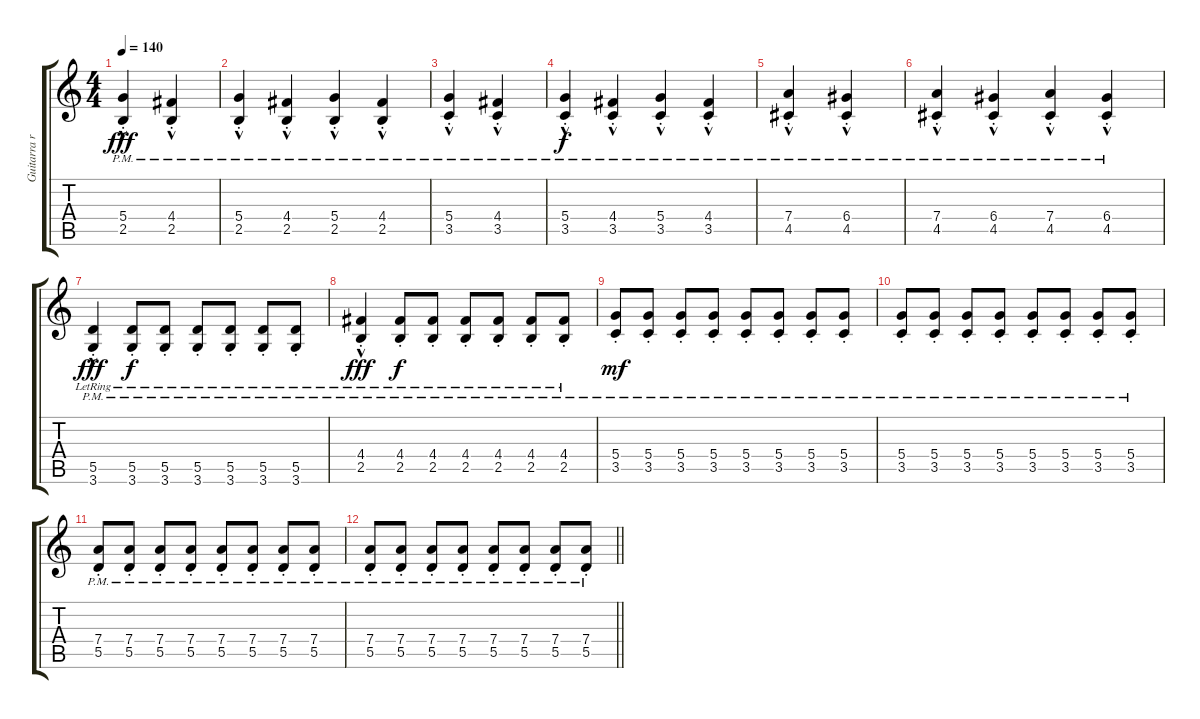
\track ("Guitarra ritmica" "Guitarra r") {instrument overdrivenguitar}
\staff {score tabs}
\tuning (E4 B3 G3 D3 A2 E2) {hide}
\ts (4 4)
\tempo 140
\clef g2
\ks c
(5.4{hac pm st} 2.5{hac pm st}).4{dy fff} (4.4{hac pm st} 2.5{hac pm st}).4 |
(5.4{hac pm st} 2.5{hac pm st}).4{volume 12} (4.4{hac pm st} 2.5{hac pm st}).4 (5.4{hac pm st} 2.5{hac pm st}).4 (4.4{hac pm st} 2.5{hac pm st}).4 |
(5.4{hac pm st} 3.5{hac pm st}).4 (4.4{hac pm st} 3.5{hac pm st}).4 |
(5.4{hac pm st} 3.5{hac pm st}).4{dy f volume 12} (4.4{hac pm st} 3.5{hac pm st}).4 (5.4{hac pm st} 3.5{hac pm st}).4 (4.4{hac pm st} 3.5{hac pm st}).4 |
(7.4{hac pm st} 4.5{hac pm st}).4 (6.4{hac pm st} 4.5{hac pm st}).4 |
(7.4{hac pm st} 4.5{hac pm st}).4 (6.4{hac pm st} 4.5{hac pm st}).4 (7.4{hac pm st} 4.5{hac pm st}).4 (6.4{hac pm st} 4.5{hac pm st}).4 |
(5.5{hac pm st lr} 3.6{hac pm st lr}).4{dy fff} (5.5{pm st lr} 3.6{pm st lr}).8{dy f} (5.5{pm st lr} 3.6{pm st lr}).8 (5.5{pm st lr} 3.6{pm st lr}).8 (5.5{pm st lr} 3.6{pm st lr}).8 (5.5{pm st lr} 3.6{pm st lr}).8 (5.5{pm st lr} 3.6{pm st lr}).8 |
(4.4{hac pm st lr} 2.5{hac pm st lr}).4{dy fff} (4.4{pm st lr} 2.5{pm st lr}).8{dy f} (4.4{pm st lr} 2.5{pm st lr}).8 (4.4{pm st lr} 2.5{pm st lr}).8 (4.4{pm st lr} 2.5{pm st lr}).8 (4.4{pm st lr} 2.5{pm st lr}).8 (4.4{pm st lr} 2.5{pm st lr}).8 |
(5.4{pm st} 3.5{pm st}).8{dy mf} (5.4{pm st} 3.5{pm st}).8 (5.4{pm st} 3.5{pm st}).8 (5.4{pm st} 3.5{pm st}).8 (5.4{pm st} 3.5{pm st}).8 (5.4{pm st} 3.5{pm st}).8 (5.4{pm st} 3.5{pm st}).8 (5.4{pm st} 3.5{pm st}).8 |
(5.4{pm st} 3.5{pm st}).8 (5.4{pm st} 3.5{pm st}).8 (5.4{pm st} 3.5{pm st}).8 (5.4{pm st} 3.5{pm st}).8 (5.4{pm st} 3.5{pm st}).8 (5.4{pm st} 3.5{pm st}).8 (5.4{pm st} 3.5{pm st}).8 (5.4{pm st} 3.5{pm st}).8 |
(7.4{pm st} 5.5{pm st}).8 (7.4{pm st} 5.5{pm st}).8 (7.4{pm st} 5.5{pm st}).8 (7.4{pm st} 5.5{pm st}).8 (7.4{pm st} 5.5{pm st}).8 (7.4{pm st} 5.5{pm st}).8 (7.4{pm st} 5.5{pm st}).8 (7.4{pm st} 5.5{pm st}).8 |
\barLineRight lightlight
(7.4{pm st} 5.5{pm st}).8 (7.4{pm st} 5.5{pm st}).8 (7.4{pm st} 5.5{pm st}).8 (7.4{pm st} 5.5{pm st}).8 (7.4{pm st} 5.5{pm st}).8 (7.4{pm st} 5.5{pm st}).8 (7.4{pm st} 5.5{pm st}).8 (7.4{pm st} 5.5{pm st}).8
